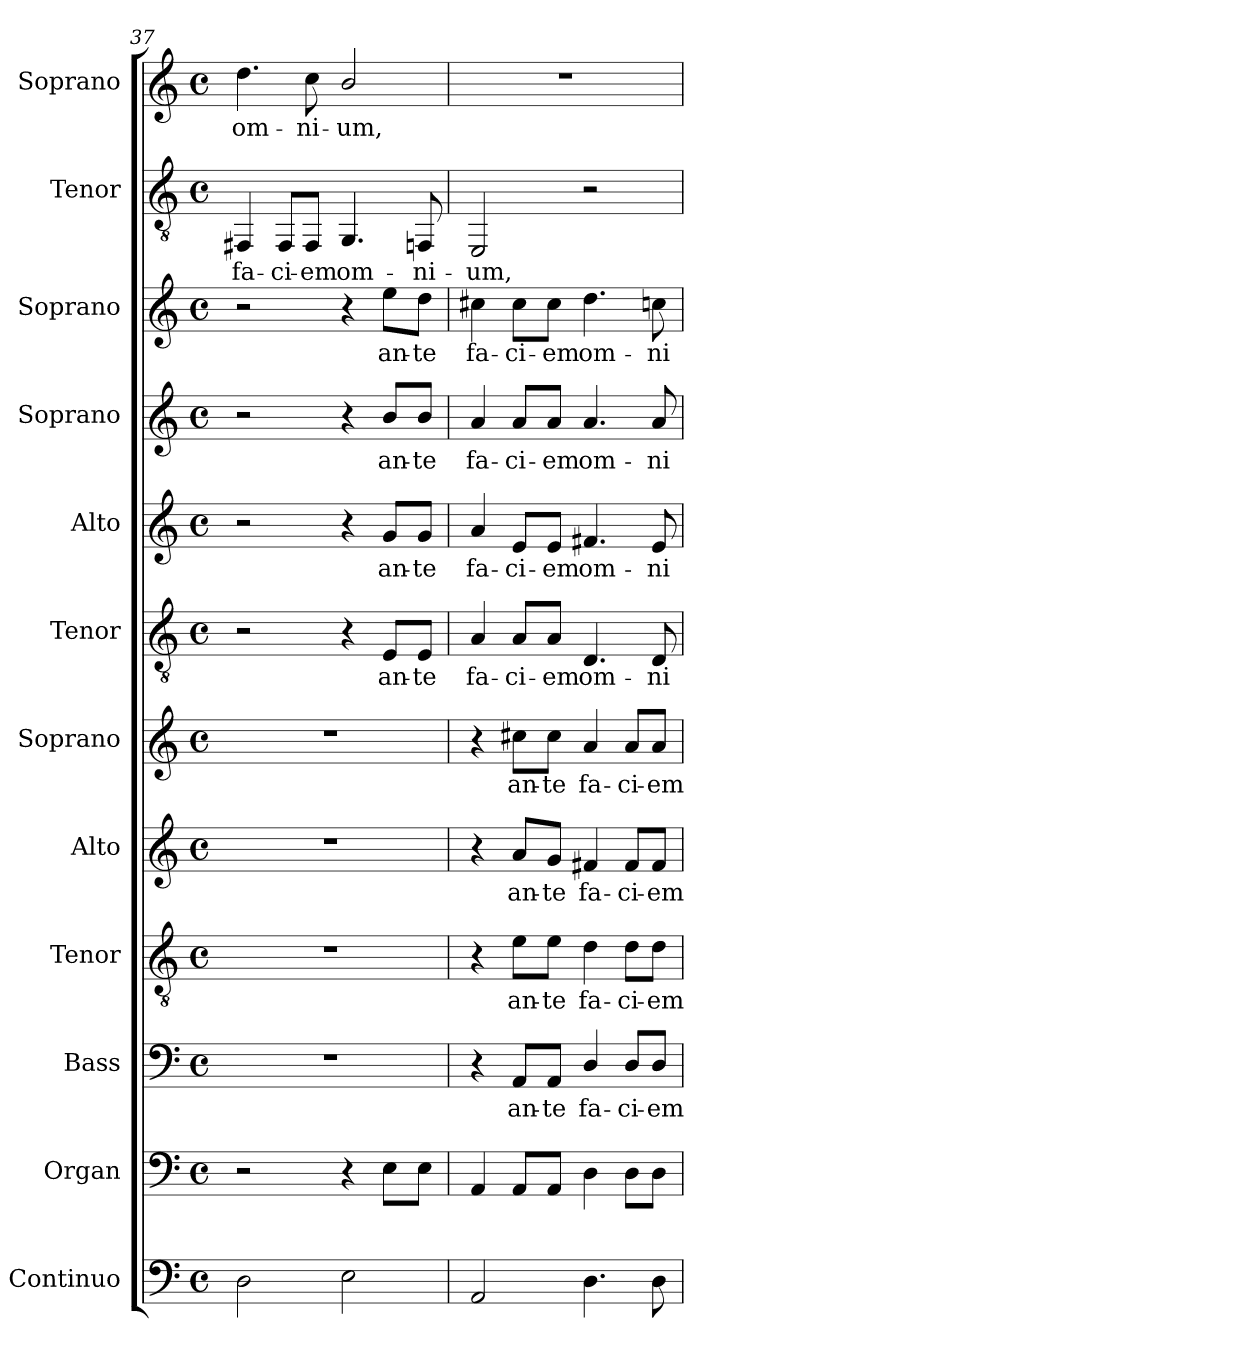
**kern	**kern	**kern	**text	**kern	**text	**kern	**text	**kern	**text	**kern	**text	**kern	**text	**kern	**text	**kern	**text	**kern	**text	**kern	**text
*part12	*part11	*part10	*part10	*part9	*part9	*part8	*part8	*part7	*part7	*part6	*part6	*part5	*part5	*part4	*part4	*part3	*part3	*part2	*part2	*part1	*part1
*staff12	*staff11	*staff10	*staff10	*staff9	*staff9	*staff8	*staff8	*staff7	*staff7	*staff6	*staff6	*staff5	*staff5	*staff4	*staff4	*staff3	*staff3	*staff2	*staff2	*staff1	*staff1
*I"Continuo	*I"Organ	*I"Bass	*	*I"Tenor	*	*I"Alto	*	*I"Soprano	*	*I"Tenor	*	*I"Alto	*	*I"Soprano	*	*I"Soprano	*	*I"Tenor	*	*I"Soprano	*
*I'Cont.	*I'Org.	*I'B.	*	*I'T.	*	*I'A.	*	*I'S.	*	*I'T.	*	*I'A.	*	*I'S.	*	*I'S.	*	*I'T.	*	*I'S.	*
*clefF4	*clefF4	*clefF4	*	*clefGv2	*	*clefG2	*	*clefG2	*	*clefGv2	*	*clefG2	*	*clefG2	*	*clefG2	*	*clefGv2	*	*clefG2	*
*	*	*	*	*ITrd7c12	*	*	*	*	*	*ITrd7c12	*	*	*	*	*	*	*	*	*	*	*
*k[]	*k[]	*k[]	*	*k[]	*	*k[]	*	*k[]	*	*k[]	*	*k[]	*	*k[]	*	*k[]	*	*k[]	*	*k[]	*
*C:	*C:	*C:	*	*C:	*	*C:	*	*C:	*	*C:	*	*C:	*	*C:	*	*C:	*	*C:	*	*C:	*
*M4/4	*M4/4	*M4/4	*	*M4/4	*	*M4/4	*	*M4/4	*	*M4/4	*	*M4/4	*	*M4/4	*	*M4/4	*	*M4/4	*	*M4/4	*
*met(c)	*met(c)	*met(c)	*	*met(c)	*	*met(c)	*	*met(c)	*	*met(c)	*	*met(c)	*	*met(c)	*	*met(c)	*	*met(c)	*	*met(c)	*
=37	=37	=37	=37	=37	=37	=37	=37	=37	=37	=37	=37	=37	=37	=37	=37	=37	=37	=37	=37	=37	=37
!	!	!	!	!	!	!	!	!	!	!	!	!	!	!	!	!	!	!	!LO:LY:b:color=#000000	!	!
!	!	!	!	!	!	!	!	!	!	!	!	!	!	!	!	!	!	!	!	!	!LO:LY:b:color=#000000
2Di\	2r	1r	.	1r	.	1r	.	1r	.	2r	.	2r	.	2r	.	2r	.	4FF#Xi/	fa-	4.ddi\	om-
!	!	!	!	!	!	!	!	!	!	!	!	!	!	!	!	!	!	!	!LO:LY:b:color=#000000	!	!
.	.	.	.	.	.	.	.	.	.	.	.	.	.	.	.	.	.	8FF#i/L	-ci-	.	.
!	!	!	!	!	!	!	!	!	!	!	!	!	!	!	!	!	!	!	!LO:LY:b:color=#000000	!	!
!	!	!	!	!	!	!	!	!	!	!	!	!	!	!	!	!	!	!	!	!	!LO:LY:b:color=#000000
.	.	.	.	.	.	.	.	.	.	.	.	.	.	.	.	.	.	8FF#i/J	-em	8cci\	-ni-
!	!	!	!	!	!	!	!	!	!	!	!	!	!	!	!	!	!	!	!LO:LY:b:color=#000000	!	!
!	!	!	!	!	!	!	!	!	!	!	!	!	!	!	!	!	!	!	!	!	!LO:LY:b:color=#000000
2Ei\	4r	.	.	.	.	.	.	.	.	4r	.	4r	.	4r	.	4r	.	4.GGi/	om-	2bi/	-um,
!	!	!	!	!	!	!	!	!	!	!	!LO:LY:b:color=#000000	!	!	!	!	!	!	!	!	!	!
!	!	!	!	!	!	!	!	!	!	!	!	!	!LO:LY:b:color=#000000	!	!	!	!	!	!	!	!
!	!	!	!	!	!	!	!	!	!	!	!	!	!	!	!LO:LY:b:color=#000000	!	!	!	!	!	!
!	!	!	!	!	!	!	!	!	!	!	!	!	!	!	!	!	!LO:LY:b:color=#000000	!	!	!	!
.	8Ei\L	.	.	.	.	.	.	.	.	8EEi/L	an-	8gi/L	an-	8bi/L	an-	8eei\L	an-	.	.	.	.
!	!	!	!	!	!	!	!	!	!	!	!LO:LY:b:color=#000000	!	!	!	!	!	!	!	!	!	!
!	!	!	!	!	!	!	!	!	!	!	!	!	!LO:LY:b:color=#000000	!	!	!	!	!	!	!	!
!	!	!	!	!	!	!	!	!	!	!	!	!	!	!	!LO:LY:b:color=#000000	!	!	!	!	!	!
!	!	!	!	!	!	!	!	!	!	!	!	!	!	!	!	!	!LO:LY:b:color=#000000	!	!	!	!
!	!	!	!	!	!	!	!	!	!	!	!	!	!	!	!	!	!	!	!LO:LY:b:color=#000000	!	!
.	8Ei\J	.	.	.	.	.	.	.	.	8EEi/J	-te	8gi/J	-te	8bi/J	-te	8ddi\J	-te	8FFi/	-ni-	.	.
=38	=38	=38	=38	=38	=38	=38	=38	=38	=38	=38	=38	=38	=38	=38	=38	=38	=38	=38	=38	=38	=38
!	!	!	!	!	!	!	!	!	!	!	!LO:LY:b:color=#000000	!	!	!	!	!	!	!	!	!	!
!	!	!	!	!	!	!	!	!	!	!	!	!	!LO:LY:b:color=#000000	!	!	!	!	!	!	!	!
!	!	!	!	!	!	!	!	!	!	!	!	!	!	!	!LO:LY:b:color=#000000	!	!	!	!	!	!
!	!	!	!	!	!	!	!	!	!	!	!	!	!	!	!	!	!LO:LY:b:color=#000000	!	!	!	!
!	!	!	!	!	!	!	!	!	!	!	!	!	!	!	!	!	!	!	!LO:LY:b:color=#000000	!	!
2AAi/	4AAi/	4r	.	4r	.	4r	.	4r	.	4AAi/	fa-	4ai/	fa-	4ai/	fa-	4cc#Xi\	fa-	2EEi/	-um,	1r	.
!	!	!	!LO:LY:b:color=#000000	!	!	!	!	!	!	!	!	!	!	!	!	!	!	!	!	!	!
!	!	!	!	!	!LO:LY:b:color=#000000	!	!	!	!	!	!	!	!	!	!	!	!	!	!	!	!
!	!	!	!	!	!	!	!LO:LY:b:color=#000000	!	!	!	!	!	!	!	!	!	!	!	!	!	!
!	!	!	!	!	!	!	!	!	!LO:LY:b:color=#000000	!	!	!	!	!	!	!	!	!	!	!	!
!	!	!	!	!	!	!	!	!	!	!	!LO:LY:b:color=#000000	!	!	!	!	!	!	!	!	!	!
!	!	!	!	!	!	!	!	!	!	!	!	!	!LO:LY:b:color=#000000	!	!	!	!	!	!	!	!
!	!	!	!	!	!	!	!	!	!	!	!	!	!	!	!LO:LY:b:color=#000000	!	!	!	!	!	!
!	!	!	!	!	!	!	!	!	!	!	!	!	!	!	!	!	!LO:LY:b:color=#000000	!	!	!	!
.	8AAi/L	8AAi/L	an-	8Ei\L	an-	8ai/L	an-	8cc#Xi\L	an-	8AAi/L	-ci-	8ei/L	-ci-	8ai/L	-ci-	8cc#i\L	-ci-	.	.	.	.
!	!	!	!LO:LY:b:color=#000000	!	!	!	!	!	!	!	!	!	!	!	!	!	!	!	!	!	!
!	!	!	!	!	!LO:LY:b:color=#000000	!	!	!	!	!	!	!	!	!	!	!	!	!	!	!	!
!	!	!	!	!	!	!	!LO:LY:b:color=#000000	!	!	!	!	!	!	!	!	!	!	!	!	!	!
!	!	!	!	!	!	!	!	!	!LO:LY:b:color=#000000	!	!	!	!	!	!	!	!	!	!	!	!
!	!	!	!	!	!	!	!	!	!	!	!LO:LY:b:color=#000000	!	!	!	!	!	!	!	!	!	!
!	!	!	!	!	!	!	!	!	!	!	!	!	!LO:LY:b:color=#000000	!	!	!	!	!	!	!	!
!	!	!	!	!	!	!	!	!	!	!	!	!	!	!	!LO:LY:b:color=#000000	!	!	!	!	!	!
!	!	!	!	!	!	!	!	!	!	!	!	!	!	!	!	!	!LO:LY:b:color=#000000	!	!	!	!
.	8AAi/J	8AAi/J	-te	8Ei\J	-te	8gi/J	-te	8cc#i\J	-te	8AAi/J	-em	8ei/J	-em	8ai/J	-em	8cc#i\J	-em	.	.	.	.
!	!	!	!LO:LY:b:color=#000000	!	!	!	!	!	!	!	!	!	!	!	!	!	!	!	!	!	!
!	!	!	!	!	!LO:LY:b:color=#000000	!	!	!	!	!	!	!	!	!	!	!	!	!	!	!	!
!	!	!	!	!	!	!	!LO:LY:b:color=#000000	!	!	!	!	!	!	!	!	!	!	!	!	!	!
!	!	!	!	!	!	!	!	!	!LO:LY:b:color=#000000	!	!	!	!	!	!	!	!	!	!	!	!
!	!	!	!	!	!	!	!	!	!	!	!LO:LY:b:color=#000000	!	!	!	!	!	!	!	!	!	!
!	!	!	!	!	!	!	!	!	!	!	!	!	!LO:LY:b:color=#000000	!	!	!	!	!	!	!	!
!	!	!	!	!	!	!	!	!	!	!	!	!	!	!	!LO:LY:b:color=#000000	!	!	!	!	!	!
!	!	!	!	!	!	!	!	!	!	!	!	!	!	!	!	!	!LO:LY:b:color=#000000	!	!	!	!
4.Di\	4Di\	4Di/	fa-	4Di\	fa-	4f#Xi/	fa-	4ai/	fa-	4.DDi/	om-	4.f#Xi/	om-	4.ai/	om-	4.ddi\	om-	2r	.	.	.
!	!	!	!LO:LY:b:color=#000000	!	!	!	!	!	!	!	!	!	!	!	!	!	!	!	!	!	!
!	!	!	!	!	!LO:LY:b:color=#000000	!	!	!	!	!	!	!	!	!	!	!	!	!	!	!	!
!	!	!	!	!	!	!	!LO:LY:b:color=#000000	!	!	!	!	!	!	!	!	!	!	!	!	!	!
!	!	!	!	!	!	!	!	!	!LO:LY:b:color=#000000	!	!	!	!	!	!	!	!	!	!	!	!
.	8Di\L	8Di/L	-ci-	8Di\L	-ci-	8f#i/L	-ci-	8ai/L	-ci-	.	.	.	.	.	.	.	.	.	.	.	.
!	!	!	!LO:LY:b:color=#000000	!	!	!	!	!	!	!	!	!	!	!	!	!	!	!	!	!	!
!	!	!	!	!	!LO:LY:b:color=#000000	!	!	!	!	!	!	!	!	!	!	!	!	!	!	!	!
!	!	!	!	!	!	!	!LO:LY:b:color=#000000	!	!	!	!	!	!	!	!	!	!	!	!	!	!
!	!	!	!	!	!	!	!	!	!LO:LY:b:color=#000000	!	!	!	!	!	!	!	!	!	!	!	!
!	!	!	!	!	!	!	!	!	!	!	!LO:LY:b:color=#000000	!	!	!	!	!	!	!	!	!	!
!	!	!	!	!	!	!	!	!	!	!	!	!	!LO:LY:b:color=#000000	!	!	!	!	!	!	!	!
!	!	!	!	!	!	!	!	!	!	!	!	!	!	!	!LO:LY:b:color=#000000	!	!	!	!	!	!
!	!	!	!	!	!	!	!	!	!	!	!	!	!	!	!	!	!LO:LY:b:color=#000000	!	!	!	!
8Di\	8Di\J	8Di/J	-em	8Di\J	-em	8f#i/J	-em	8ai/J	-em	8DDi/	-ni-	8ei/	-ni-	8ai/	-ni-	8cci\	-ni-	.	.	.	.
=	=	=	=	=	=	=	=	=	=	=	=	=	=	=	=	=	=	=	=	=	=
*-	*-	*-	*-	*-	*-	*-	*-	*-	*-	*-	*-	*-	*-	*-	*-	*-	*-	*-	*-	*-	*-
